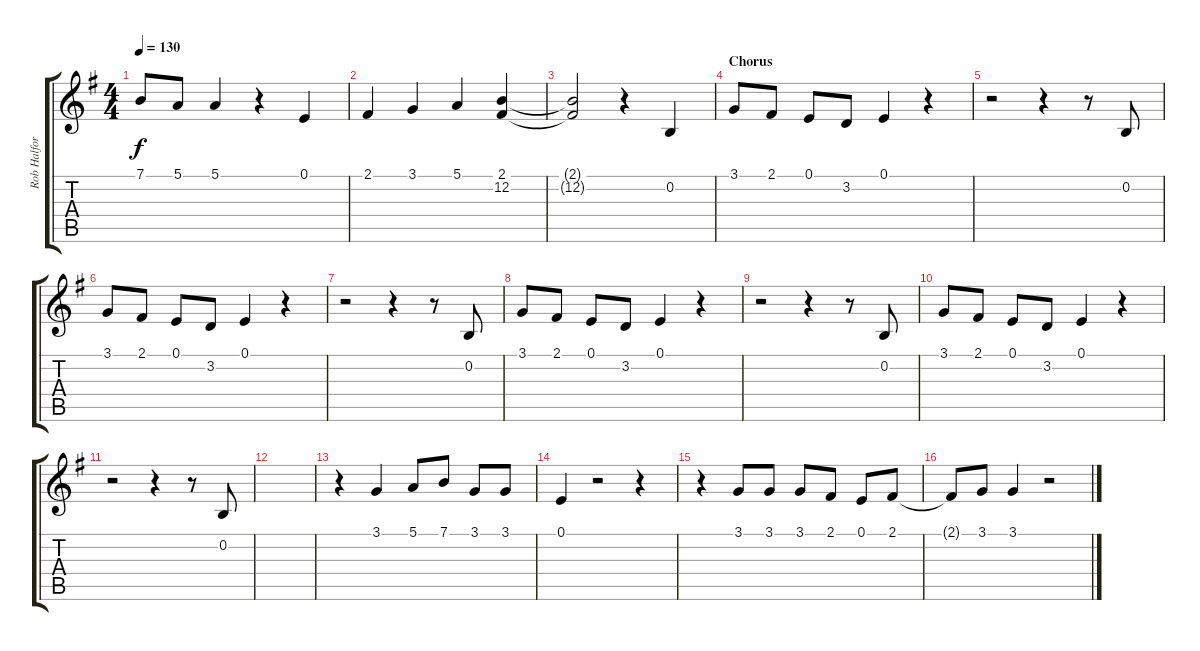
\track ("Rob Halford" "Rob Halfor") {instrument synthbrass1}
\staff {score tabs}
\tuning (E4 B3 G3 D3 A2 E2) {hide}
\ts (4 4)
\tempo 130
\clef g2
\ks g
7.1.8{dy f} 5.1.8 5.1.4 r.4 0.1.4 |
2.1.4 3.1.4 5.1.4 (2.1 12.2).4 |
(2.1{t} 12.2{t}).2 r.4 0.2.4 |
\section ("" "Chorus")
3.1.8 2.1.8 0.1.8 3.2.8 0.1.4 r.4 |
r.2 r.4 r.8 0.2.8 |
3.1.8 2.1.8 0.1.8 3.2.8 0.1.4 r.4 |
r.2 r.4 r.8 0.2.8 |
3.1.8 2.1.8 0.1.8 3.2.8 0.1.4 r.4 |
r.2 r.4 r.8 0.2.8 |
3.1.8 2.1.8 0.1.8 3.2.8 0.1.4 r.4 |
r.2 r.4 r.8 0.2.8 |
|
r.4 3.1.4 5.1.8 7.1.8 3.1.8 3.1.8 |
0.1.4 r.2 r.4 |
r.4 3.1.8 3.1.8 3.1.8 2.1.8 0.1.8 2.1.8 |
2.1{t}.8 3.1.8 3.1.4 r.2
